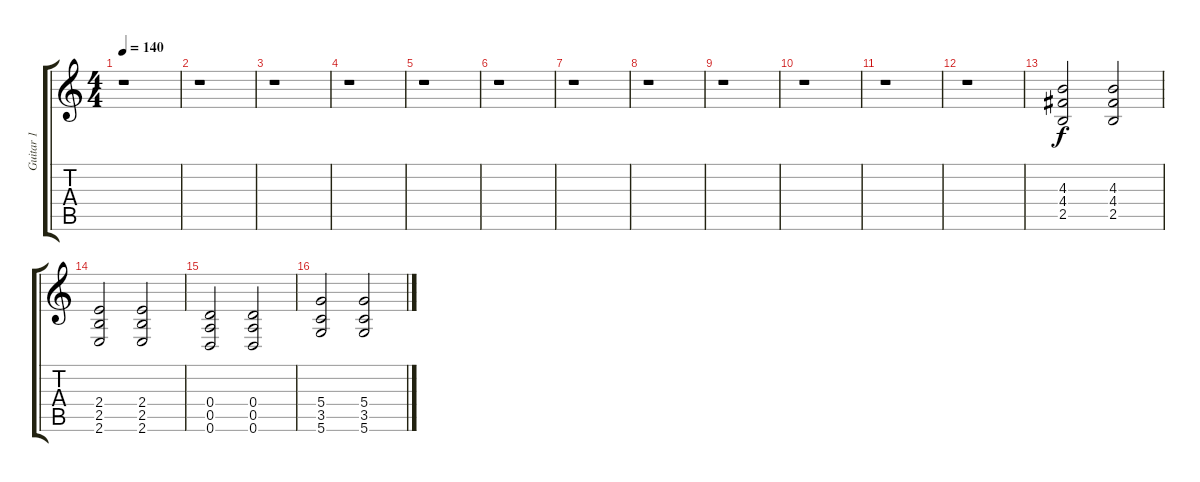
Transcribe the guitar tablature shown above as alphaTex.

\track ("Guitar 1" "Guitar 1") {instrument distortionguitar}
\staff {score tabs}
\tuning (E4 B3 G3 D3 A2 D2) {hide}
\ts (4 4)
\tempo 140
\clef g2
\ks c
r.1{dy f} |
r.1 |
r.1 |
r.1 |
r.1 |
r.1 |
r.1 |
r.1 |
r.1 |
r.1 |
r.1 |
r.1 |
(4.3 4.4 2.5).2 (4.3 4.4 2.5).2 |
(2.4 2.5 2.6).2 (2.4 2.5 2.6).2 |
(0.4 0.5 0.6).2 (0.4 0.5 0.6).2 |
(5.4 3.5 5.6).2 (5.4 3.5 5.6).2
